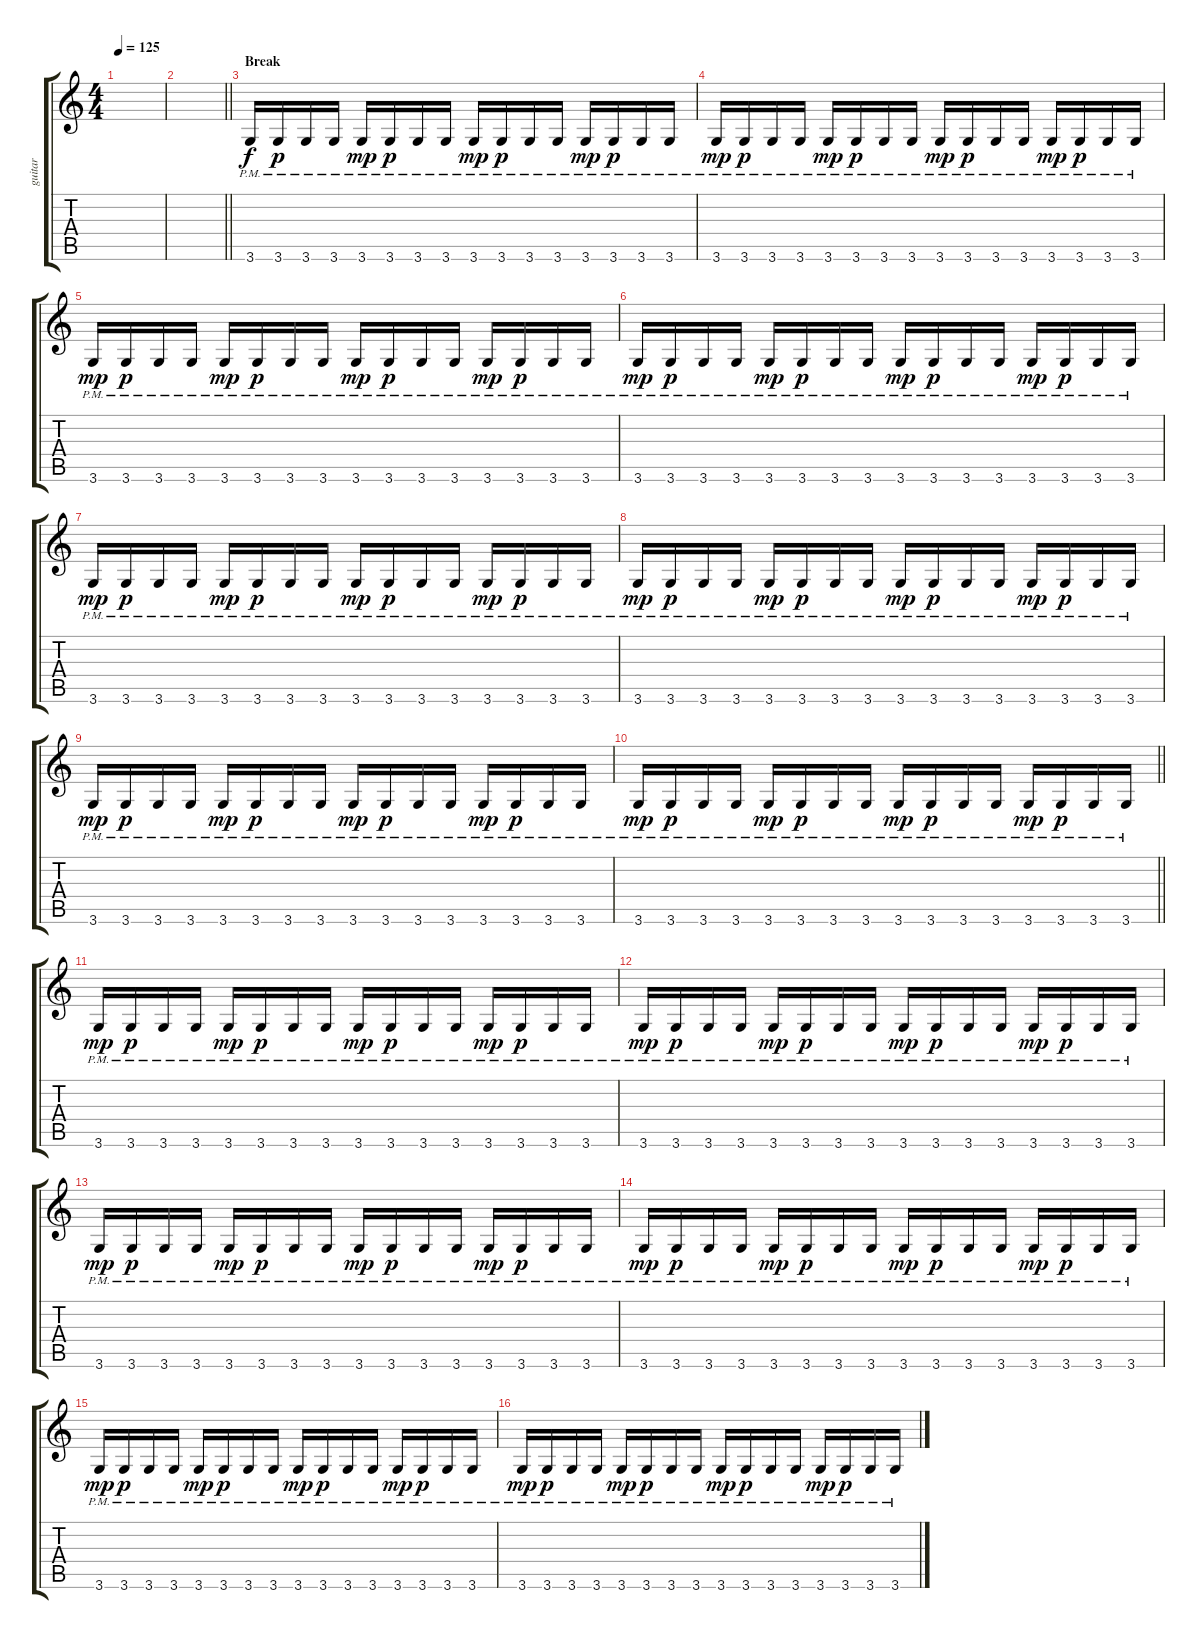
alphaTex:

\track ("guitar" "guitar") {instrument acousticguitarsteel}
\staff {score tabs}
\tuning (E4 B3 G3 D3 A2 E2) {hide}
\ts (4 4)
\tempo 125
\clef g2
\ks c
|
\barLineRight lightlight
|
\section ("" "Break")
3.6{pm}.16 3.6{pm}.16{dy p} 3.6{pm}.16 3.6{pm}.16 3.6{pm}.16{dy mp} 3.6{pm}.16{dy p} 3.6{pm}.16 3.6{pm}.16 3.6{pm}.16{dy mp} 3.6{pm}.16{dy p} 3.6{pm}.16 3.6{pm}.16 3.6{pm}.16{dy mp} 3.6{pm}.16{dy p} 3.6{pm}.16 3.6{pm}.16 |
3.6{pm}.16{dy mp} 3.6{pm}.16{dy p} 3.6{pm}.16 3.6{pm}.16 3.6{pm}.16{dy mp} 3.6{pm}.16{dy p} 3.6{pm}.16 3.6{pm}.16 3.6{pm}.16{dy mp} 3.6{pm}.16{dy p} 3.6{pm}.16 3.6{pm}.16 3.6{pm}.16{dy mp} 3.6{pm}.16{dy p} 3.6{pm}.16 3.6{pm}.16 |
3.6{pm}.16{dy mp} 3.6{pm}.16{dy p} 3.6{pm}.16 3.6{pm}.16 3.6{pm}.16{dy mp} 3.6{pm}.16{dy p} 3.6{pm}.16 3.6{pm}.16 3.6{pm}.16{dy mp} 3.6{pm}.16{dy p} 3.6{pm}.16 3.6{pm}.16 3.6{pm}.16{dy mp} 3.6{pm}.16{dy p} 3.6{pm}.16 3.6{pm}.16 |
3.6{pm}.16{dy mp} 3.6{pm}.16{dy p} 3.6{pm}.16 3.6{pm}.16 3.6{pm}.16{dy mp} 3.6{pm}.16{dy p} 3.6{pm}.16 3.6{pm}.16 3.6{pm}.16{dy mp} 3.6{pm}.16{dy p} 3.6{pm}.16 3.6{pm}.16 3.6{pm}.16{dy mp} 3.6{pm}.16{dy p} 3.6{pm}.16 3.6{pm}.16 |
3.6{pm}.16{dy mp} 3.6{pm}.16{dy p} 3.6{pm}.16 3.6{pm}.16 3.6{pm}.16{dy mp} 3.6{pm}.16{dy p} 3.6{pm}.16 3.6{pm}.16 3.6{pm}.16{dy mp} 3.6{pm}.16{dy p} 3.6{pm}.16 3.6{pm}.16 3.6{pm}.16{dy mp} 3.6{pm}.16{dy p} 3.6{pm}.16 3.6{pm}.16 |
3.6{pm}.16{dy mp} 3.6{pm}.16{dy p} 3.6{pm}.16 3.6{pm}.16 3.6{pm}.16{dy mp} 3.6{pm}.16{dy p} 3.6{pm}.16 3.6{pm}.16 3.6{pm}.16{dy mp} 3.6{pm}.16{dy p} 3.6{pm}.16 3.6{pm}.16 3.6{pm}.16{dy mp} 3.6{pm}.16{dy p} 3.6{pm}.16 3.6{pm}.16 |
3.6{pm}.16{dy mp} 3.6{pm}.16{dy p} 3.6{pm}.16 3.6{pm}.16 3.6{pm}.16{dy mp} 3.6{pm}.16{dy p} 3.6{pm}.16 3.6{pm}.16 3.6{pm}.16{dy mp} 3.6{pm}.16{dy p} 3.6{pm}.16 3.6{pm}.16 3.6{pm}.16{dy mp} 3.6{pm}.16{dy p} 3.6{pm}.16 3.6{pm}.16 |
\barLineRight lightlight
3.6{pm}.16{dy mp} 3.6{pm}.16{dy p} 3.6{pm}.16 3.6{pm}.16 3.6{pm}.16{dy mp} 3.6{pm}.16{dy p} 3.6{pm}.16 3.6{pm}.16 3.6{pm}.16{dy mp} 3.6{pm}.16{dy p} 3.6{pm}.16 3.6{pm}.16 3.6{pm}.16{dy mp} 3.6{pm}.16{dy p} 3.6{pm}.16 3.6{pm}.16 |
\section ("" "")
3.6{pm}.16{dy mp} 3.6{pm}.16{dy p} 3.6{pm}.16 3.6{pm}.16 3.6{pm}.16{dy mp} 3.6{pm}.16{dy p} 3.6{pm}.16 3.6{pm}.16 3.6{pm}.16{dy mp} 3.6{pm}.16{dy p} 3.6{pm}.16 3.6{pm}.16 3.6{pm}.16{dy mp} 3.6{pm}.16{dy p} 3.6{pm}.16 3.6{pm}.16 |
3.6{pm}.16{dy mp} 3.6{pm}.16{dy p} 3.6{pm}.16 3.6{pm}.16 3.6{pm}.16{dy mp} 3.6{pm}.16{dy p} 3.6{pm}.16 3.6{pm}.16 3.6{pm}.16{dy mp} 3.6{pm}.16{dy p} 3.6{pm}.16 3.6{pm}.16 3.6{pm}.16{dy mp} 3.6{pm}.16{dy p} 3.6{pm}.16 3.6{pm}.16 |
3.6{pm}.16{dy mp} 3.6{pm}.16{dy p} 3.6{pm}.16 3.6{pm}.16 3.6{pm}.16{dy mp} 3.6{pm}.16{dy p} 3.6{pm}.16 3.6{pm}.16 3.6{pm}.16{dy mp} 3.6{pm}.16{dy p} 3.6{pm}.16 3.6{pm}.16 3.6{pm}.16{dy mp} 3.6{pm}.16{dy p} 3.6{pm}.16 3.6{pm}.16 |
3.6{pm}.16{dy mp} 3.6{pm}.16{dy p} 3.6{pm}.16 3.6{pm}.16 3.6{pm}.16{dy mp} 3.6{pm}.16{dy p} 3.6{pm}.16 3.6{pm}.16 3.6{pm}.16{dy mp} 3.6{pm}.16{dy p} 3.6{pm}.16 3.6{pm}.16 3.6{pm}.16{dy mp} 3.6{pm}.16{dy p} 3.6{pm}.16 3.6{pm}.16 |
3.6{pm}.16{dy mp} 3.6{pm}.16{dy p} 3.6{pm}.16 3.6{pm}.16 3.6{pm}.16{dy mp} 3.6{pm}.16{dy p} 3.6{pm}.16 3.6{pm}.16 3.6{pm}.16{dy mp} 3.6{pm}.16{dy p} 3.6{pm}.16 3.6{pm}.16 3.6{pm}.16{dy mp} 3.6{pm}.16{dy p} 3.6{pm}.16 3.6{pm}.16 |
3.6{pm}.16{dy mp} 3.6{pm}.16{dy p} 3.6{pm}.16 3.6{pm}.16 3.6{pm}.16{dy mp} 3.6{pm}.16{dy p} 3.6{pm}.16 3.6{pm}.16 3.6{pm}.16{dy mp} 3.6{pm}.16{dy p} 3.6{pm}.16 3.6{pm}.16 3.6{pm}.16{dy mp} 3.6{pm}.16{dy p} 3.6{pm}.16 3.6{pm}.16
